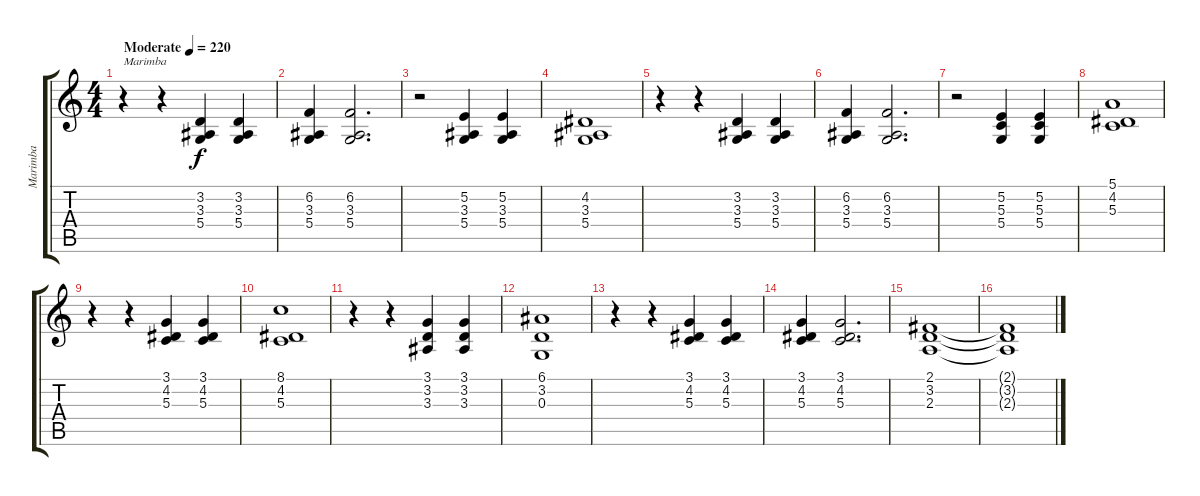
\track ("Marimba" "Marimba") {instrument marimba}
\staff {score tabs}
\tuning (E4 B3 G3 D3 A2 E2) {hide}
\ts (4 4)
\tempo (220 "Moderate")
\clef g2
\ks c
r.4{txt "Marimba" dy f instrument marimba} r.4 (3.2 3.3 5.4).4 (3.2 3.3 5.4).4 |
(6.2 3.3 5.4).4 (6.2 3.3 5.4).2{d} |
r.2 (5.2 3.3 5.4).4 (5.2 3.3 5.4).4 |
(4.2 3.3 5.4).1 |
r.4 r.4 (3.2 3.3 5.4).4 (3.2 3.3 5.4).4 |
(6.2 3.3 5.4).4 (6.2 3.3 5.4).2{d} |
r.2 (5.2 5.3 5.4).4 (5.2 5.3 5.4).4 |
(5.1 4.2 5.3).1 |
r.4 r.4 (3.1 4.2 5.3).4 (3.1 4.2 5.3).4 |
(8.1 4.2 5.3).1 |
r.4 r.4 (3.1 3.2 3.3).4 (3.1 3.2 3.3).4 |
(6.1 3.2 0.3).1 |
r.4 r.4 (3.1 4.2 5.3).4 (3.1 4.2 5.3).4 |
(3.1 4.2 5.3).4 (3.1 4.2 5.3).2{d} |
(2.1 3.2 2.3).1 |
(2.1{t} 3.2{t} 2.3{t}).1
